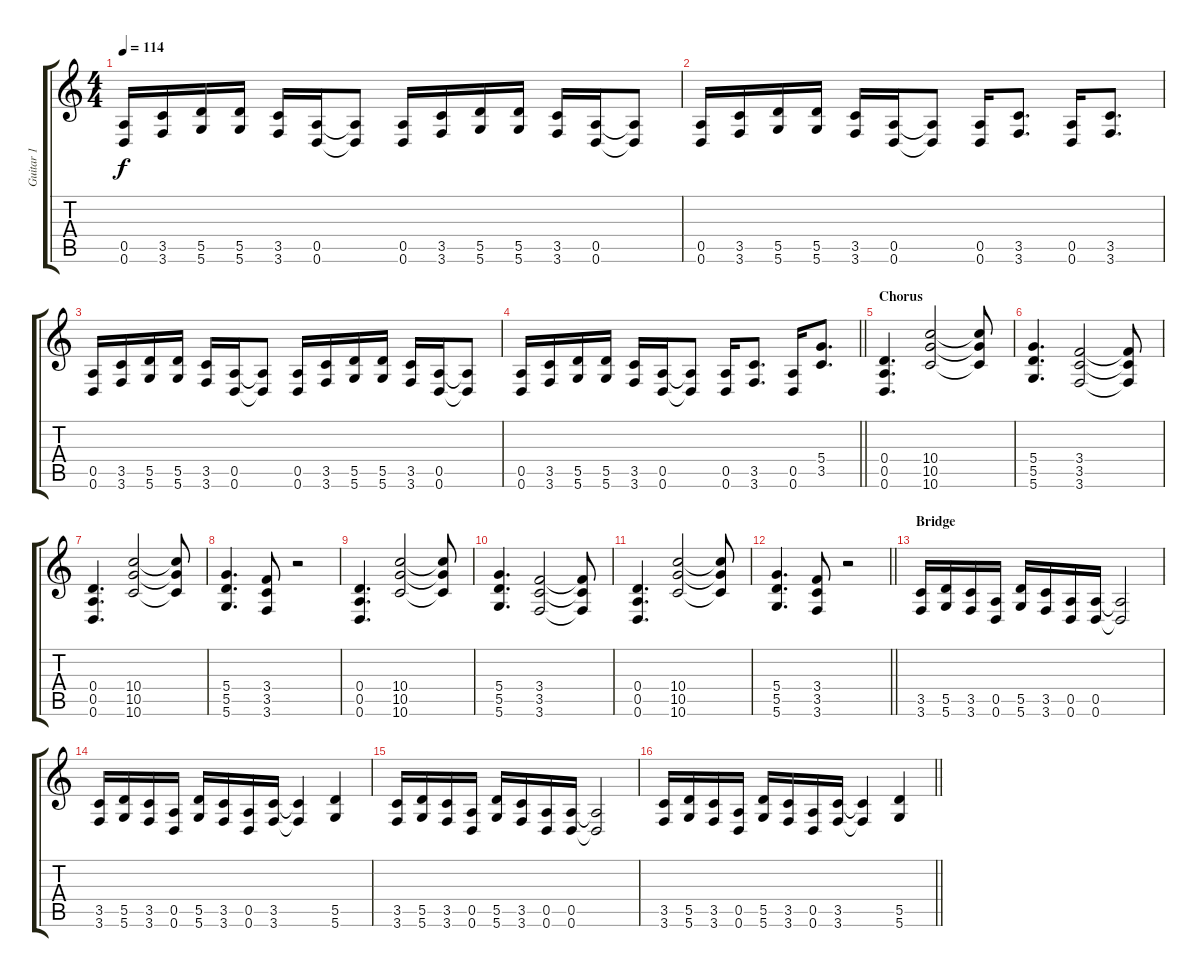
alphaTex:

\track ("Guitar 1" "Guitar 1") {instrument distortionguitar}
\staff {score tabs}
\tuning (E4 B3 G3 D3 A2 D2) {hide}
\ts (4 4)
\tempo 114
\clef g2
\ks c
(0.5 0.6).16{dy f} (3.5 3.6).16 (5.5 5.6).16 (5.5 5.6).16 (3.5 3.6).16 (0.5 0.6).16 (0.5{t} 0.6{t}).8 (0.5 0.6).16 (3.5 3.6).16 (5.5 5.6).16 (5.5 5.6).16 (3.5 3.6).16 (0.5 0.6).16 (0.5{t} 0.6{t}).8 |
(0.5 0.6).16 (3.5 3.6).16 (5.5 5.6).16 (5.5 5.6).16 (3.5 3.6).16 (0.5 0.6).16 (0.5{t} 0.6{t}).8 (0.5 0.6).16 (3.5 3.6).8{d} (0.5 0.6).16 (3.5 3.6).8{d} |
(0.5 0.6).16 (3.5 3.6).16 (5.5 5.6).16 (5.5 5.6).16 (3.5 3.6).16 (0.5 0.6).16 (0.5{t} 0.6{t}).8 (0.5 0.6).16 (3.5 3.6).16 (5.5 5.6).16 (5.5 5.6).16 (3.5 3.6).16 (0.5 0.6).16 (0.5{t} 0.6{t}).8 |
\barLineRight lightlight
(0.5 0.6).16 (3.5 3.6).16 (5.5 5.6).16 (5.5 5.6).16 (3.5 3.6).16 (0.5 0.6).16 (0.5{t} 0.6{t}).8 (0.5 0.6).16 (3.5 3.6).8{d} (0.5 0.6).16 (5.4 3.5).8{d} |
\section ("" "Chorus")
(0.4 0.5 0.6).4{d} (10.4 10.5 10.6).2 (10.4{t} 10.5{t} 10.6{t}).8 |
(5.4 5.5 5.6).4{d} (3.4 3.5 3.6).2 (3.4{t} 3.5{t} 3.6{t}).8 |
(0.4 0.5 0.6).4{d} (10.4 10.5 10.6).2 (10.4{t} 10.5{t} 10.6{t}).8 |
(5.4 5.5 5.6).4{d} (3.4 3.5 3.6).8 r.2 |
(0.4 0.5 0.6).4{d} (10.4 10.5 10.6).2 (10.4{t} 10.5{t} 10.6{t}).8 |
(5.4 5.5 5.6).4{d} (3.4 3.5 3.6).2 (3.4{t} 3.5{t} 3.6{t}).8 |
(0.4 0.5 0.6).4{d} (10.4 10.5 10.6).2 (10.4{t} 10.5{t} 10.6{t}).8 |
\barLineRight lightlight
(5.4 5.5 5.6).4{d} (3.4 3.5 3.6).8 r.2 |
\section ("" "Bridge")
(3.5 3.6).16 (5.5 5.6).16 (3.5 3.6).16 (0.5 0.6).16 (5.5 5.6).16 (3.5 3.6).16 (0.5 0.6).16 (0.5 0.6).16 (0.5{t} 0.6{t}).2 |
(3.5 3.6).16 (5.5 5.6).16 (3.5 3.6).16 (0.5 0.6).16 (5.5 5.6).16 (3.5 3.6).16 (0.5 0.6).16 (3.5 3.6).16 (3.5{t} 3.6{t}).4 (5.5 5.6).4 |
(3.5 3.6).16 (5.5 5.6).16 (3.5 3.6).16 (0.5 0.6).16 (5.5 5.6).16 (3.5 3.6).16 (0.5 0.6).16 (0.5 0.6).16 (0.5{t} 0.6{t}).2 |
\barLineRight lightlight
(3.5 3.6).16 (5.5 5.6).16 (3.5 3.6).16 (0.5 0.6).16 (5.5 5.6).16 (3.5 3.6).16 (0.5 0.6).16 (3.5 3.6).16 (3.5{t} 3.6{t}).4 (5.5 5.6).4
